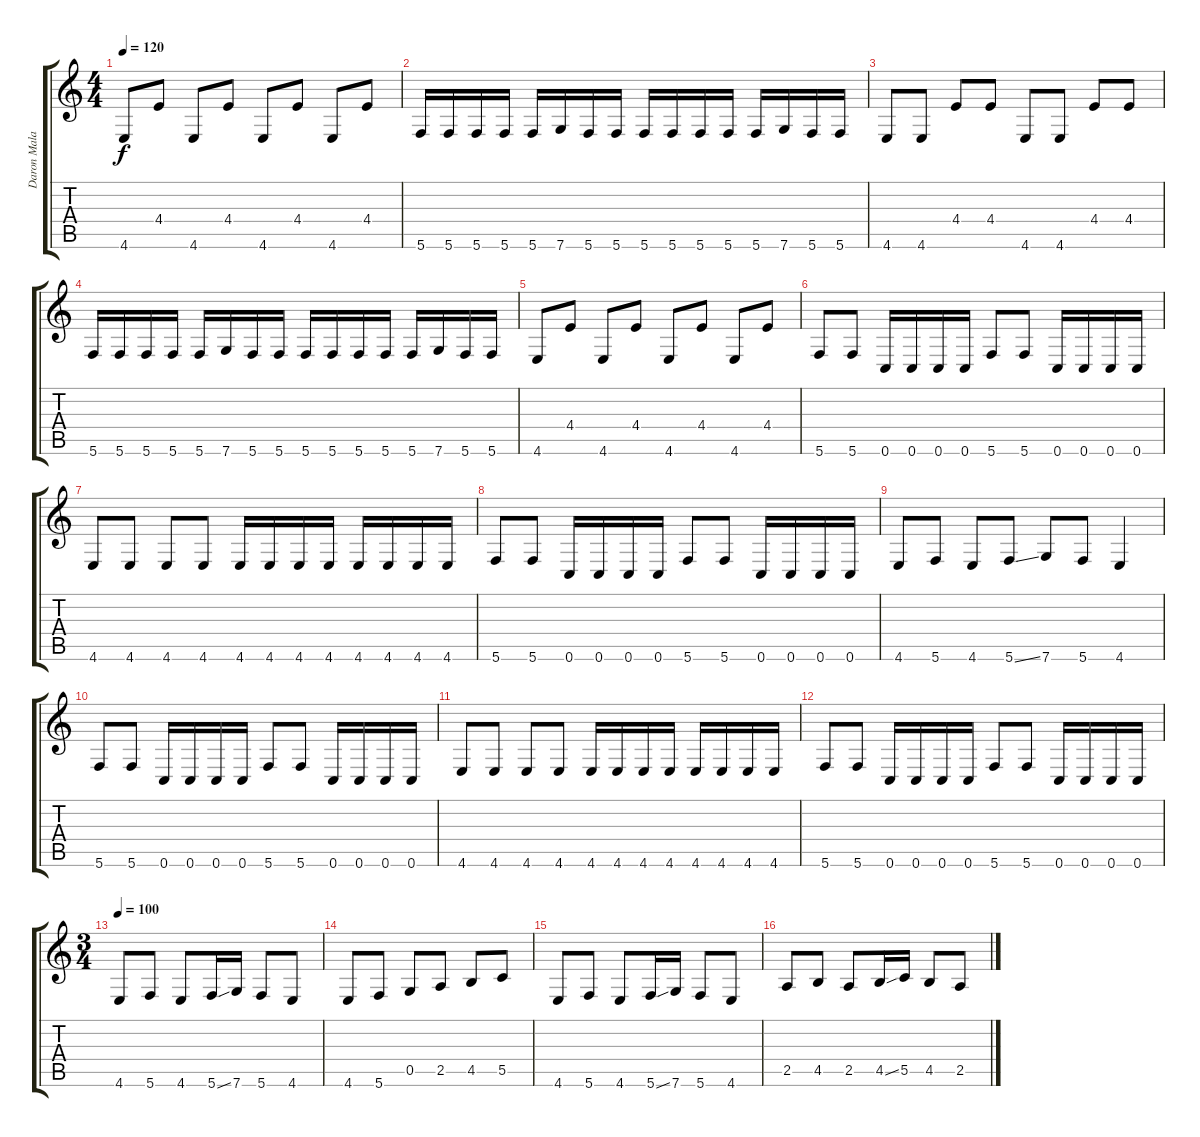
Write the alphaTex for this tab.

\track ("Daron Malakian" "Daron Mala") {instrument overdrivenguitar}
\staff {score tabs}
\tuning (D4 A3 F3 C3 G2 C2) {hide}
\ts (4 4)
\tempo 120
\clef g2
\ks c
4.6.8{dy f} 4.4.8 4.6.8 4.4.8 4.6.8 4.4.8 4.6.8 4.4.8 |
5.6.16 5.6.16 5.6.16 5.6.16 5.6.16 7.6.16 5.6.16 5.6.16 5.6.16 5.6.16 5.6.16 5.6.16 5.6.16 7.6.16 5.6.16 5.6.16 |
4.6.8 4.6.8 4.4.8 4.4.8 4.6.8 4.6.8 4.4.8 4.4.8 |
5.6.16 5.6.16 5.6.16 5.6.16 5.6.16 7.6.16 5.6.16 5.6.16 5.6.16 5.6.16 5.6.16 5.6.16 5.6.16 7.6.16 5.6.16 5.6.16 |
4.6.8 4.4.8 4.6.8 4.4.8 4.6.8 4.4.8 4.6.8 4.4.8 |
5.6.8 5.6.8 0.6.16 0.6.16 0.6.16 0.6.16 5.6.8 5.6.8 0.6.16 0.6.16 0.6.16 0.6.16 |
4.6.8 4.6.8 4.6.8 4.6.8 4.6.16 4.6.16 4.6.16 4.6.16 4.6.16 4.6.16 4.6.16 4.6.16 |
5.6.8 5.6.8 0.6.16 0.6.16 0.6.16 0.6.16 5.6.8 5.6.8 0.6.16 0.6.16 0.6.16 0.6.16 |
4.6.8 5.6.8 4.6.8 5.6{ss}.8 7.6.8 5.6.8 4.6.4 |
5.6.8 5.6.8 0.6.16 0.6.16 0.6.16 0.6.16 5.6.8 5.6.8 0.6.16 0.6.16 0.6.16 0.6.16 |
4.6.8 4.6.8 4.6.8 4.6.8 4.6.16 4.6.16 4.6.16 4.6.16 4.6.16 4.6.16 4.6.16 4.6.16 |
5.6.8 5.6.8 0.6.16 0.6.16 0.6.16 0.6.16 5.6.8 5.6.8 0.6.16 0.6.16 0.6.16 0.6.16 |
\ts (3 4)
\tempo 100
4.6.8 5.6.8 4.6.8 5.6{ss}.16 7.6.16 5.6.8 4.6.8 |
4.6.8 5.6.8 0.5.8 2.5.8 4.5.8 5.5.8 |
4.6.8 5.6.8 4.6.8 5.6{ss}.16 7.6.16 5.6.8 4.6.8 |
2.5.8 4.5.8 2.5.8 4.5{ss}.16 5.5.16 4.5.8 2.5.8
